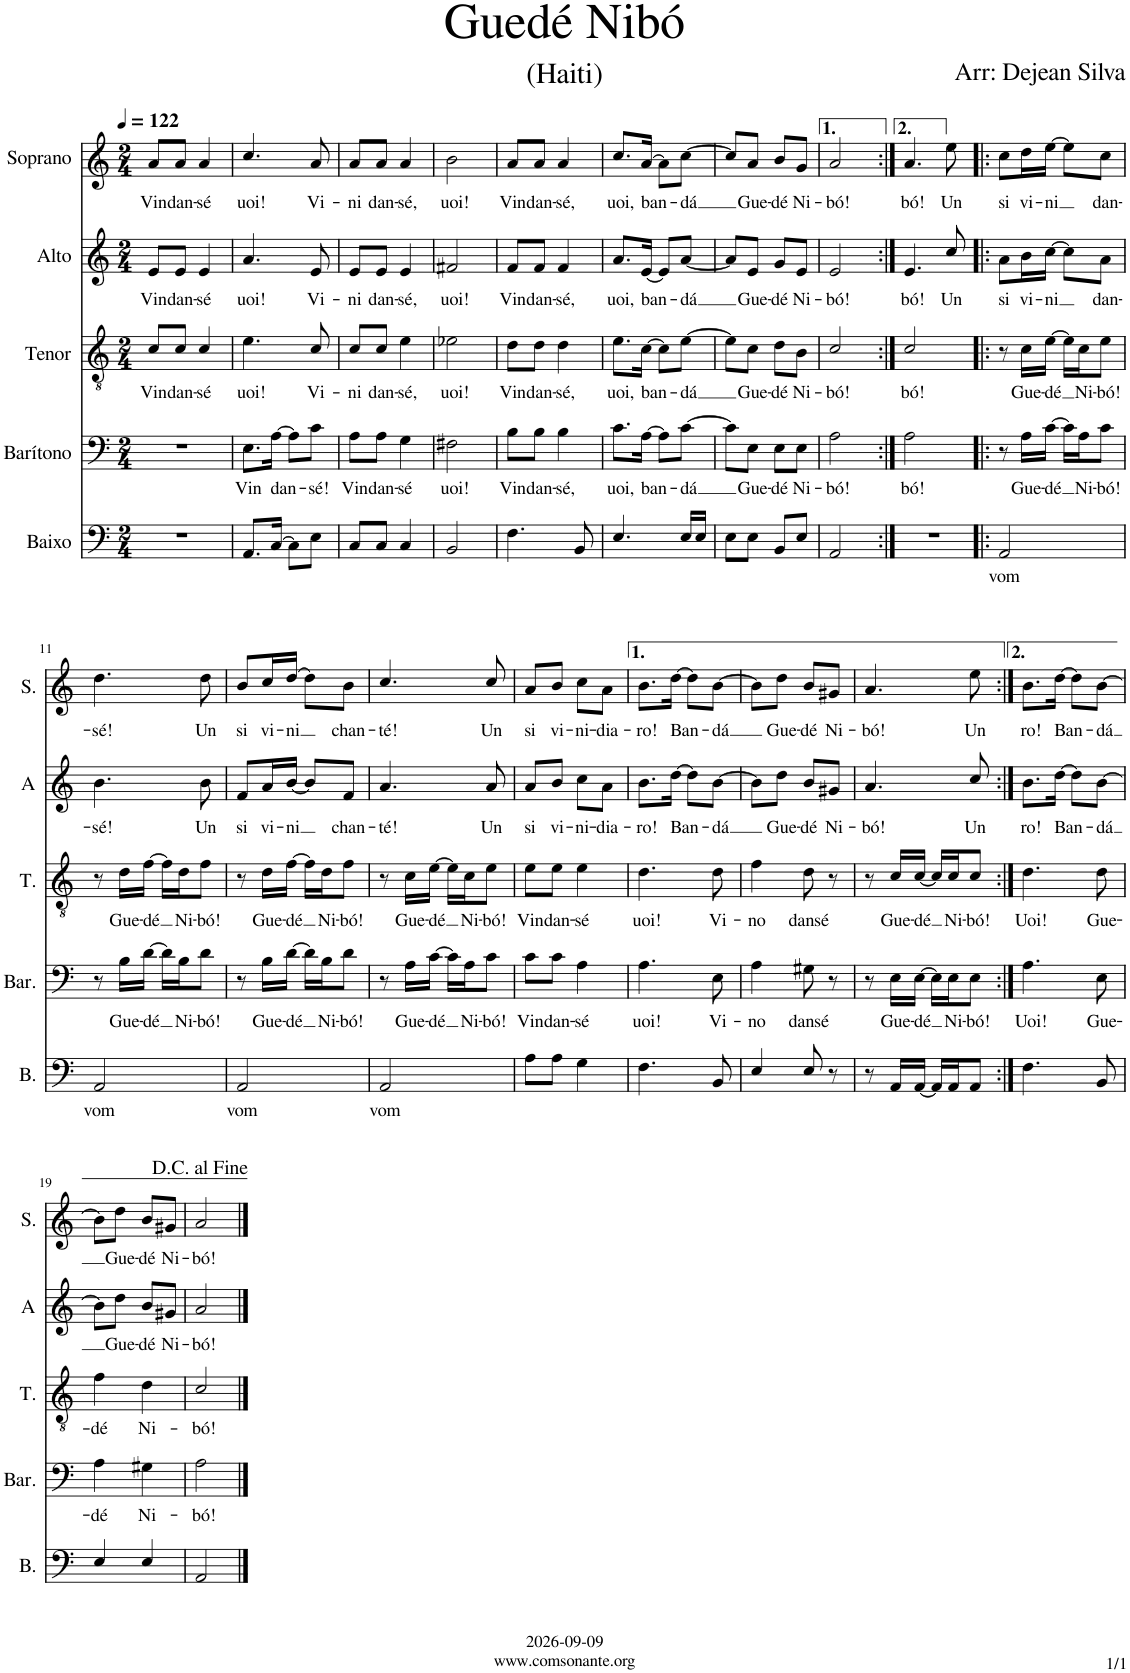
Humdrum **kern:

**kern	**text	**kern	**text	**kern	**text	**kern	**text	**kern	**text
*part5	*part5	*part4	*part4	*part3	*part3	*part2	*part2	*part1	*part1
*staff5	*staff5	*staff4	*staff4	*staff3	*staff3	*staff2	*staff2	*staff1	*staff1
*I"Baixo	*	*I"Barítono	*	*I"Tenor	*	*I"Alto	*	*I"Soprano	*
*I'B.	*	*I'Bar.	*	*I'T.	*	*I'A	*	*I'S.	*
*clefF4	*	*clefF4	*	*clefGv2	*	*clefG2	*	*clefG2	*
*k[]	*	*k[]	*	*k[]	*	*k[]	*	*k[]	*
*M2/4	*	*M2/4	*	*M2/4	*	*M2/4	*	*M2/4	*
*MM122	*	*MM122	*	*MM122	*	*MM122	*	*MM122	*
=1	=1	=1	=1	=1	=1	=1	=1	=1	=1
!	!	!	!	!	!LO:LY:b	!	!LO:LY:b	!	!LO:LY:b
2r	.	2r	.	8c/L	Vin	8e/L	Vin	8a/L	Vin
!	!	!	!	!	!LO:LY:b	!	!LO:LY:b	!	!LO:LY:b
.	.	.	.	8c/J	dan-	8e/J	dan-	8a/J	dan-
!	!	!	!	!	!LO:LY:b	!	!LO:LY:b	!	!LO:LY:b
.	.	.	.	4c/	-sé	4e/	-sé	4a/	-sé
=2	=2	=2	=2	=2	=2	=2	=2	=2	=2
!	!	!	!LO:LY:b	!	!LO:LY:b	!	!LO:LY:b	!	!LO:LY:b
8.AA/L	.	8.E\L	Vin	4.e\	uoi!	4.a/	uoi!	4.cc/	uoi!
!	!	!	!LO:LY:b	!	!	!	!	!	!
[16C/Jk	.	[16A\Jk	dan-	.	.	.	.	.	.
8C\L]	.	8A\L]	.	.	.	.	.	.	.
!	!	!	!LO:LY:b	!	!LO:LY:b	!	!LO:LY:b	!	!LO:LY:b
8E\J	.	8c\J	-sé!	8c/	Vi-	8e/	Vi-	8a/	Vi-
=3	=3	=3	=3	=3	=3	=3	=3	=3	=3
!	!	!	!LO:LY:b	!	!LO:LY:b	!	!LO:LY:b	!	!LO:LY:b
8C/L	.	8A\L	Vin	8c/L	-ni	8e/L	-ni	8a/L	-ni
!	!	!	!LO:LY:b	!	!LO:LY:b	!	!LO:LY:b	!	!LO:LY:b
8C/J	.	8A\J	dan-	8c/J	dan-	8e/J	dan-	8a/J	dan-
!	!	!	!LO:LY:b	!	!LO:LY:b	!	!LO:LY:b	!	!LO:LY:b
4C/	.	4G\	-sé	4e\	-sé,	4e/	-sé,	4a/	-sé,
=4	=4	=4	=4	=4	=4	=4	=4	=4	=4
!	!	!	!LO:LY:b	!	!LO:LY:b	!	!LO:LY:b	!	!LO:LY:b
2BB/	.	2F#X\	uoi!	2e-X\	uoi!	2f#X/	uoi!	2b\	uoi!
=5	=5	=5	=5	=5	=5	=5	=5	=5	=5
!	!	!	!LO:LY:b	!	!LO:LY:b	!	!LO:LY:b	!	!LO:LY:b
4.F\	.	8B\L	Vin	8d\L	Vin	8f/L	Vin	8a/L	Vin
!	!	!	!LO:LY:b	!	!LO:LY:b	!	!LO:LY:b	!	!LO:LY:b
.	.	8B\J	dan-	8d\J	dan-	8f/J	dan-	8a/J	dan-
!	!	!	!LO:LY:b	!	!LO:LY:b	!	!LO:LY:b	!	!LO:LY:b
.	.	4B\	-sé,	4d\	-sé,	4f/	-sé,	4a/	-sé,
8BB/	.	.	.	.	.	.	.	.	.
=6	=6	=6	=6	=6	=6	=6	=6	=6	=6
!	!	!	!LO:LY:b	!	!LO:LY:b	!	!LO:LY:b	!	!LO:LY:b
4.E/	.	8.c\L	uoi,	8.e\L	uoi,	8.a/L	uoi,	8.cc/L	uoi,
!	!	!	!LO:LY:b	!	!LO:LY:b	!	!LO:LY:b	!	!LO:LY:b
.	.	[16A\Jk	ban-	[16c\Jk	ban-	[16e/Jk	ban-	[16a/Jk	ban-
.	.	8A\L]	.	8c\L]	.	8e/L]	.	8a\L]	.
!	!	!	!LO:LY:b	!	!LO:LY:b	!	!LO:LY:b	!	!LO:LY:b
16E/LL	.	[8c\J	-dá	[8e\J	-dá	[8a/J	-dá	[8cc\J	-dá
16E/JJ	.	.	.	.	.	.	.	.	.
=7	=7	=7	=7	=7	=7	=7	=7	=7	=7
8E\L	.	8c\L]	.	8e\L]	.	8a/L]	.	8cc/L]	.
!	!	!	!LO:LY:b	!	!LO:LY:b	!	!LO:LY:b	!	!LO:LY:b
8E\J	.	8E\J	Gue-	8c\J	Gue-	8e/J	Gue-	8a/J	Gue-
!	!	!	!LO:LY:b	!	!LO:LY:b	!	!LO:LY:b	!	!LO:LY:b
8BB/L	.	8E\L	-dé	8d\L	-dé	8g/L	-dé	8b/L	-dé
!	!	!	!LO:LY:b	!	!LO:LY:b	!	!LO:LY:b	!	!LO:LY:b
8E/J	.	8E\J	Ni-	8B\J	Ni-	8e/J	Ni-	8g/J	Ni-
=8	=8	=8	=8	=8	=8	=8	=8	=8	=8
!	!	!	!LO:LY:b	!	!LO:LY:b	!	!LO:LY:b	!	!LO:LY:b
2AA/	.	2A\	-bó!	2c/	-bó!	2e/	-bó!	2a/	-bó!
=9:|!	=9:|!	=9:|!	=9:|!	=9:|!	=9:|!	=9:|!	=9:|!	=9:|!	=9:|!
!	!	!	!LO:LY:b	!	!LO:LY:b	!	!LO:LY:b	!	!LO:LY:b
2r	.	2A\	bó!	2c/	bó!	4.e/	bó!	4.a/	bó!
!	!	!	!	!	!	!	!LO:LY:b	!	!LO:LY:b
.	.	.	.	.	.	8cc/	Un	8ee\	Un
=10!|:	=10!|:	=10!|:	=10!|:	=10!|:	=10!|:	=10!|:	=10!|:	=10!|:	=10!|:
!	!LO:LY:b	!	!	!	!	!	!LO:LY:b	!	!LO:LY:b
2AA/	vom	8r	.	8r	.	8a\L	si	8cc\L	si
!	!	!	!LO:LY:b	!	!LO:LY:b	!	!LO:LY:b	!	!LO:LY:b
.	.	16A\LL	Gue-	16c\LL	Gue-	16b\L	vi-	16dd\L	vi-
!	!	!	!LO:LY:b	!	!LO:LY:b	!	!LO:LY:b	!	!LO:LY:b
.	.	[16c\JJ	-dé	[16e\JJ	-dé	[16cc\JJ	-ni	[16ee\JJ	-ni
.	.	16c\LL]	.	16e\LL]	.	8cc\L]	.	8ee\L]	.
!	!	!	!LO:LY:b	!	!LO:LY:b	!	!	!	!
.	.	16A\J	Ni-	16c\J	Ni-	.	.	.	.
!	!	!	!LO:LY:b	!	!LO:LY:b	!	!LO:LY:b	!	!LO:LY:b
.	.	8c\J	-bó!	8e\J	-bó!	8a\J	dan-	8cc\J	dan-
!!LO:LB:g=z
=11	=11	=11	=11	=11	=11	=11	=11	=11	=11
!	!LO:LY:b	!	!	!	!	!	!LO:LY:b	!	!LO:LY:b
2AA/	vom	8r	.	8r	.	4.b\	-sé!	4.dd\	-sé!
!	!	!	!LO:LY:b	!	!LO:LY:b	!	!	!	!
.	.	16B\LL	Gue-	16d\LL	Gue-	.	.	.	.
!	!	!	!LO:LY:b	!	!LO:LY:b	!	!	!	!
.	.	[16d\JJ	-dé	[16f\JJ	-dé	.	.	.	.
.	.	16d\LL]	.	16f\LL]	.	.	.	.	.
!	!	!	!LO:LY:b	!	!LO:LY:b	!	!	!	!
.	.	16B\J	Ni-	16d\J	Ni-	.	.	.	.
!	!	!	!LO:LY:b	!	!LO:LY:b	!	!LO:LY:b	!	!LO:LY:b
.	.	8d\J	-bó!	8f\J	-bó!	8b\	Un	8dd\	Un
=12	=12	=12	=12	=12	=12	=12	=12	=12	=12
!	!LO:LY:b	!	!	!	!	!	!LO:LY:b	!	!LO:LY:b
2AA/	vom	8r	.	8r	.	8f/L	si	8b/L	si
!	!	!	!LO:LY:b	!	!LO:LY:b	!	!LO:LY:b	!	!LO:LY:b
.	.	16B\LL	Gue-	16d\LL	Gue-	16a/L	vi-	16cc/L	vi-
!	!	!	!LO:LY:b	!	!LO:LY:b	!	!LO:LY:b	!	!LO:LY:b
.	.	[16d\JJ	-dé	[16f\JJ	-dé	[16b/JJ	-ni	[16dd/JJ	-ni
.	.	16d\LL]	.	16f\LL]	.	8b/L]	.	8dd\L]	.
!	!	!	!LO:LY:b	!	!LO:LY:b	!	!	!	!
.	.	16B\J	Ni-	16d\J	Ni-	.	.	.	.
!	!	!	!LO:LY:b	!	!LO:LY:b	!	!LO:LY:b	!	!LO:LY:b
.	.	8d\J	-bó!	8f\J	-bó!	8f/J	chan-	8b\J	chan-
=13	=13	=13	=13	=13	=13	=13	=13	=13	=13
!	!LO:LY:b	!	!	!	!	!	!LO:LY:b	!	!LO:LY:b
2AA/	vom	8r	.	8r	.	4.a/	-té!	4.cc/	-té!
!	!	!	!LO:LY:b	!	!LO:LY:b	!	!	!	!
.	.	16A\LL	Gue-	16c\LL	Gue-	.	.	.	.
!	!	!	!LO:LY:b	!	!LO:LY:b	!	!	!	!
.	.	[16c\JJ	-dé	[16e\JJ	-dé	.	.	.	.
.	.	16c\LL]	.	16e\LL]	.	.	.	.	.
!	!	!	!LO:LY:b	!	!LO:LY:b	!	!	!	!
.	.	16A\J	Ni-	16c\J	Ni-	.	.	.	.
!	!	!	!LO:LY:b	!	!LO:LY:b	!	!LO:LY:b	!	!LO:LY:b
.	.	8c\J	-bó!	8e\J	-bó!	8a/	Un	8cc/	Un
=14	=14	=14	=14	=14	=14	=14	=14	=14	=14
!	!	!	!LO:LY:b	!	!LO:LY:b	!	!LO:LY:b	!	!LO:LY:b
8A\L	.	8c\L	Vin	8e\L	Vin	8a/L	si	8a/L	si
!	!	!	!LO:LY:b	!	!LO:LY:b	!	!LO:LY:b	!	!LO:LY:b
8A\J	.	8c\J	dan-	8e\J	dan-	8b/J	vi-	8b/J	vi-
!	!	!	!LO:LY:b	!	!LO:LY:b	!	!LO:LY:b	!	!LO:LY:b
4G\	.	4A\	-sé	4e\	-sé	8cc\L	-ni-	8cc\L	-ni-
!	!	!	!	!	!	!	!LO:LY:b	!	!LO:LY:b
.	.	.	.	.	.	8a\J	-dia-	8a\J	-dia-
=15	=15	=15	=15	=15	=15	=15	=15	=15	=15
!	!	!	!LO:LY:b	!	!LO:LY:b	!	!LO:LY:b	!	!LO:LY:b
4.F\	.	4.A\	uoi!	4.d\	uoi!	8.b\L	-ro!	8.b\L	-ro!
!	!	!	!	!	!	!	!LO:LY:b	!	!LO:LY:b
.	.	.	.	.	.	[16dd\Jk	Ban-	[16dd\Jk	Ban-
.	.	.	.	.	.	8dd\L]	.	8dd\L]	.
!	!	!	!LO:LY:b	!	!LO:LY:b	!	!LO:LY:b	!	!LO:LY:b
8BB/	.	8E\	Vi-	8d\	Vi-	[8b\J	-dá	[8b\J	-dá
=16	=16	=16	=16	=16	=16	=16	=16	=16	=16
!	!	!	!LO:LY:b	!	!LO:LY:b	!	!	!	!
4E/	.	4A\	-no	4f\	-no	8b\L]	.	8b\L]	.
!	!	!	!	!	!	!	!LO:LY:b	!	!LO:LY:b
.	.	.	.	.	.	8dd\J	Gue-	8dd\J	Gue-
!	!	!	!LO:LY:b	!	!LO:LY:b	!	!LO:LY:b	!	!LO:LY:b
8E/	.	8G#X\	dansé	8d\	dansé	8b/L	-dé	8b/L	-dé
!	!	!	!	!	!	!	!LO:LY:b	!	!LO:LY:b
8r	.	8r	.	8r	.	8g#X/J	Ni-	8g#X/J	Ni-
=17	=17	=17	=17	=17	=17	=17	=17	=17	=17
!	!	!	!	!	!	!	!LO:LY:b	!	!LO:LY:b
8r	.	8r	.	8r	.	4.a/	-bó!	4.a/	-bó!
!	!	!	!LO:LY:b	!	!LO:LY:b	!	!	!	!
16AA/LL	.	16E\LL	Gue-	16c/LL	Gue-	.	.	.	.
!	!	!	!LO:LY:b	!	!LO:LY:b	!	!	!	!
[16AA/JJ	.	[16E\JJ	-dé	[16c/JJ	-dé	.	.	.	.
16AA/LL]	.	16E\LL]	.	16c/LL]	.	.	.	.	.
!	!	!	!LO:LY:b	!	!LO:LY:b	!	!	!	!
16AA/J	.	16E\J	Ni-	16c/J	Ni-	.	.	.	.
!	!	!	!LO:LY:b	!	!LO:LY:b	!	!LO:LY:b	!	!LO:LY:b
8AA/J	.	8E\J	-bó!	8c/J	-bó!	8cc/	Un	8ee\	Un
=18:|!	=18:|!	=18:|!	=18:|!	=18:|!	=18:|!	=18:|!	=18:|!	=18:|!	=18:|!
!	!	!	!LO:LY:b	!	!LO:LY:b	!	!LO:LY:b	!	!LO:LY:b
4.F\	.	4.A\	Uoi!	4.d\	Uoi!	8.b\L	ro!	8.b\L	ro!
!	!	!	!	!	!	!	!LO:LY:b	!	!LO:LY:b
.	.	.	.	.	.	[16dd\Jk	Ban-	[16dd\Jk	Ban-
.	.	.	.	.	.	8dd\L]	.	8dd\L]	.
!	!	!	!LO:LY:b	!	!LO:LY:b	!	!LO:LY:b	!	!LO:LY:b
8BB/	.	8E\	Gue-	8d\	Gue-	[8b\J	-dá	[8b\J	-dá
!!LO:LB:g=z
=19	=19	=19	=19	=19	=19	=19	=19	=19	=19
!	!	!	!LO:LY:b	!	!LO:LY:b	!	!	!	!
4E/	.	4A\	-dé	4f\	-dé	8b\L]	.	8b\L]	.
!	!	!	!	!	!	!	!LO:LY:b	!	!LO:LY:b
.	.	.	.	.	.	8dd\J	Gue-	8dd\J	Gue-
!	!	!	!LO:LY:b	!	!LO:LY:b	!	!LO:LY:b	!	!LO:LY:b
4E/	.	4G#X\	Ni-	4d\	Ni-	8b/L	-dé	8b/L	-dé
!	!	!	!	!	!	!	!LO:LY:b	!	!LO:LY:b
.	.	.	.	.	.	8g#X/J	Ni-	8g#X/J	Ni-
=20	=20	=20	=20	=20	=20	=20	=20	=20	=20
!	!	!	!LO:LY:b	!	!LO:LY:b	!	!LO:LY:b	!	!LO:LY:b
2AA/	.	2A\	-bó!	2c/	-bó!	2a/	-bó!	2a/	-bó!
==	==	==	==	==	==	==	==	==	==
*-	*-	*-	*-	*-	*-	*-	*-	*-	*-
